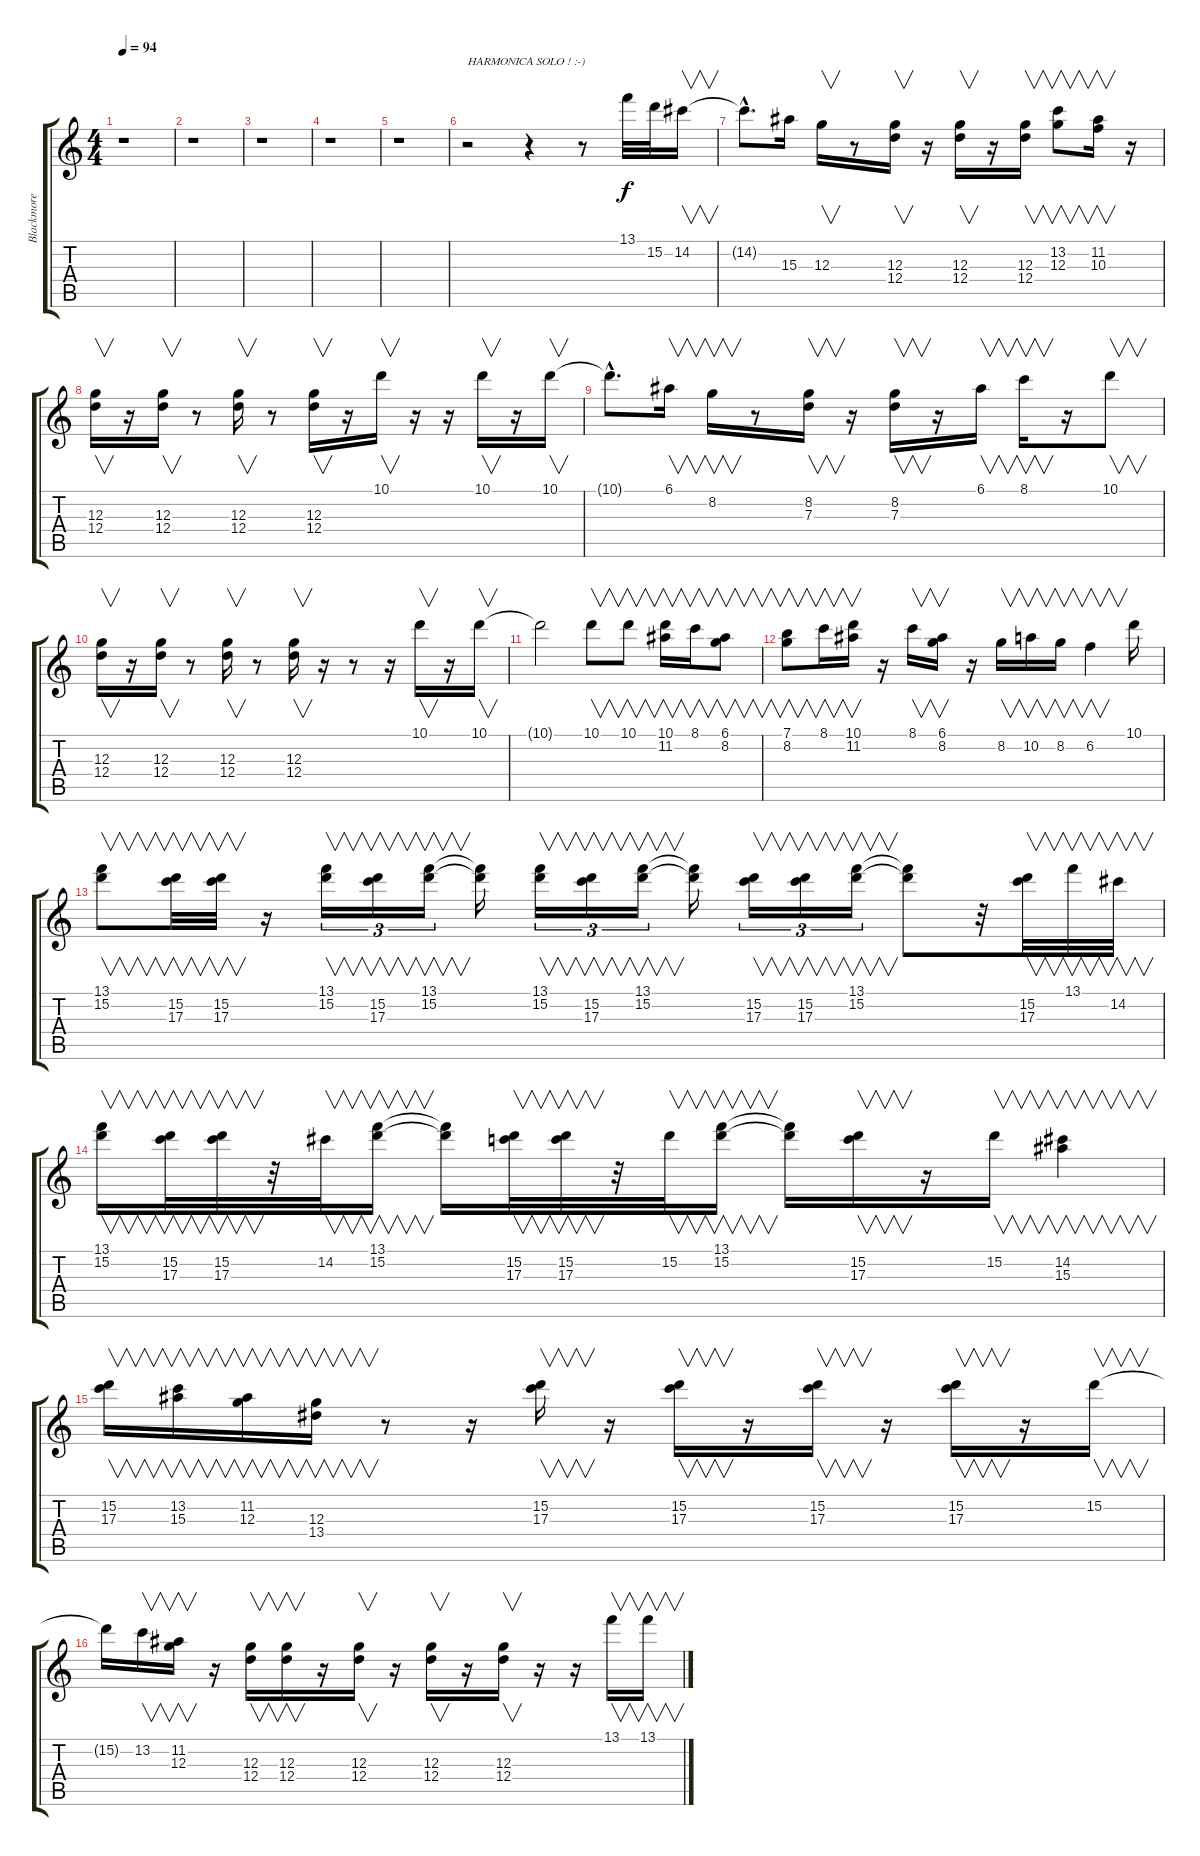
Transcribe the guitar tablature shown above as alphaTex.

\track ("Blackmore Solo" "Blackmore ") {instrument overdrivenguitar}
\staff {score tabs}
\tuning (E4 B3 G3 D3 A2 E2) {hide}
\ts (4 4)
\tempo 94
\clef g2
\ks c
r.1{dy f} |
r.1 |
r.1 |
r.1 |
r.1 |
r.2{txt "HARMONICA SOLO ! :-)"} r.4 r.8 13.1.32 15.2.32 14.2.16{v} |
14.2{hac t}.8{d} 15.3.16 12.3.16{v} r.8 (12.3 12.4).16{v} r.16 (12.3 12.4).16{v} r.16 (12.3 12.4).16{v} (13.2 12.3).8{v} (11.2 10.3).16{v} r.16 |
(12.3 12.4).16{v} r.16 (12.3 12.4).16{v} r.8 (12.3 12.4).16{v} r.8 (12.3 12.4).16{v} r.16 10.1.16{v} r.16 r.16 10.1.16{v} r.16 10.1.16{v} |
10.1{hac t}.8{d} 6.1.16{v} 8.2.16{v} r.8 (8.2 7.3).16{v} r.16 (8.2 7.3).16{v} r.16 6.1.16{v} 8.1.16{v} r.16 10.1.8{v} |
(12.3 12.4).16{v} r.16 (12.3 12.4).16{v} r.8 (12.3 12.4).16{v} r.8 (12.3 12.4).16{v} r.16 r.8 r.16 10.1.16{v} r.16 10.1.16{v} |
10.1{t}.2 10.1.8{v} 10.1.8{v} (10.1 11.2).16{v} 8.1.16{v} (6.1 8.2).8{v} |
(7.1 8.2).8{v} 8.1.16{v} (10.1 11.2).16{v} r.16 8.1.16{v} (6.1 8.2).16{v} r.16 8.2.16{v} 10.2.16{v} 8.2.16{v} 6.2.4{v} 10.1.16 |
(13.1 15.2).8{v} (15.2 17.3).32{v} (15.2 17.3).32{v} r.16 (13.1 15.2).16{v tu (3 2)} (15.2 17.3).16{v tu (3 2)} (13.1 15.2).16{v tu (3 2)} (13.1{t} 15.2{t}).16 (13.1 15.2).16{v tu (3 2)} (15.2 17.3).16{v tu (3 2)} (13.1 15.2).16{v tu (3 2)} (13.1{t} 15.2{t}).16 (15.2 17.3).16{v tu (3 2)} (15.2 17.3).16{v tu (3 2)} (13.1 15.2).16{v tu (3 2)} (13.1{t} 15.2{t}).8 r.32 (15.2 17.3).32{v} 13.1.32{v} 14.2.32{v} |
(13.1 15.2).16{v} (15.2 17.3).32{v} (15.2 17.3).32{v} r.32 14.2.32{v} (13.1 15.2).16{v} (13.1{t} 15.2{t}).16 (15.2 17.3).32{v} (15.2 17.3).32{v} r.32 15.2.32{v} (13.1 15.2).16{v} (13.1{t} 15.2{t}).16 (15.2 17.3).16{v} r.16 15.2.16{v} (14.2 15.3).4{v} |
(15.2 17.3).16{v} (13.2 15.3).16{v} (11.2 12.3).16{v} (12.3 13.4).16{v} r.8 r.16 (15.2 17.3).16{v} r.16 (15.2 17.3).16{v} r.16 (15.2 17.3).16{v} r.16 (15.2 17.3).16{v} r.16 15.2.16{v} |
15.2{t}.16 13.2.16{v} (11.2 12.3).16{v} r.16 (12.3 12.4).16{v} (12.3 12.4).16{v} r.16 (12.3 12.4).16{v} r.16 (12.3 12.4).16{v} r.16 (12.3 12.4).16{v} r.16 r.16 13.1.16{v} 13.1.16{v}
